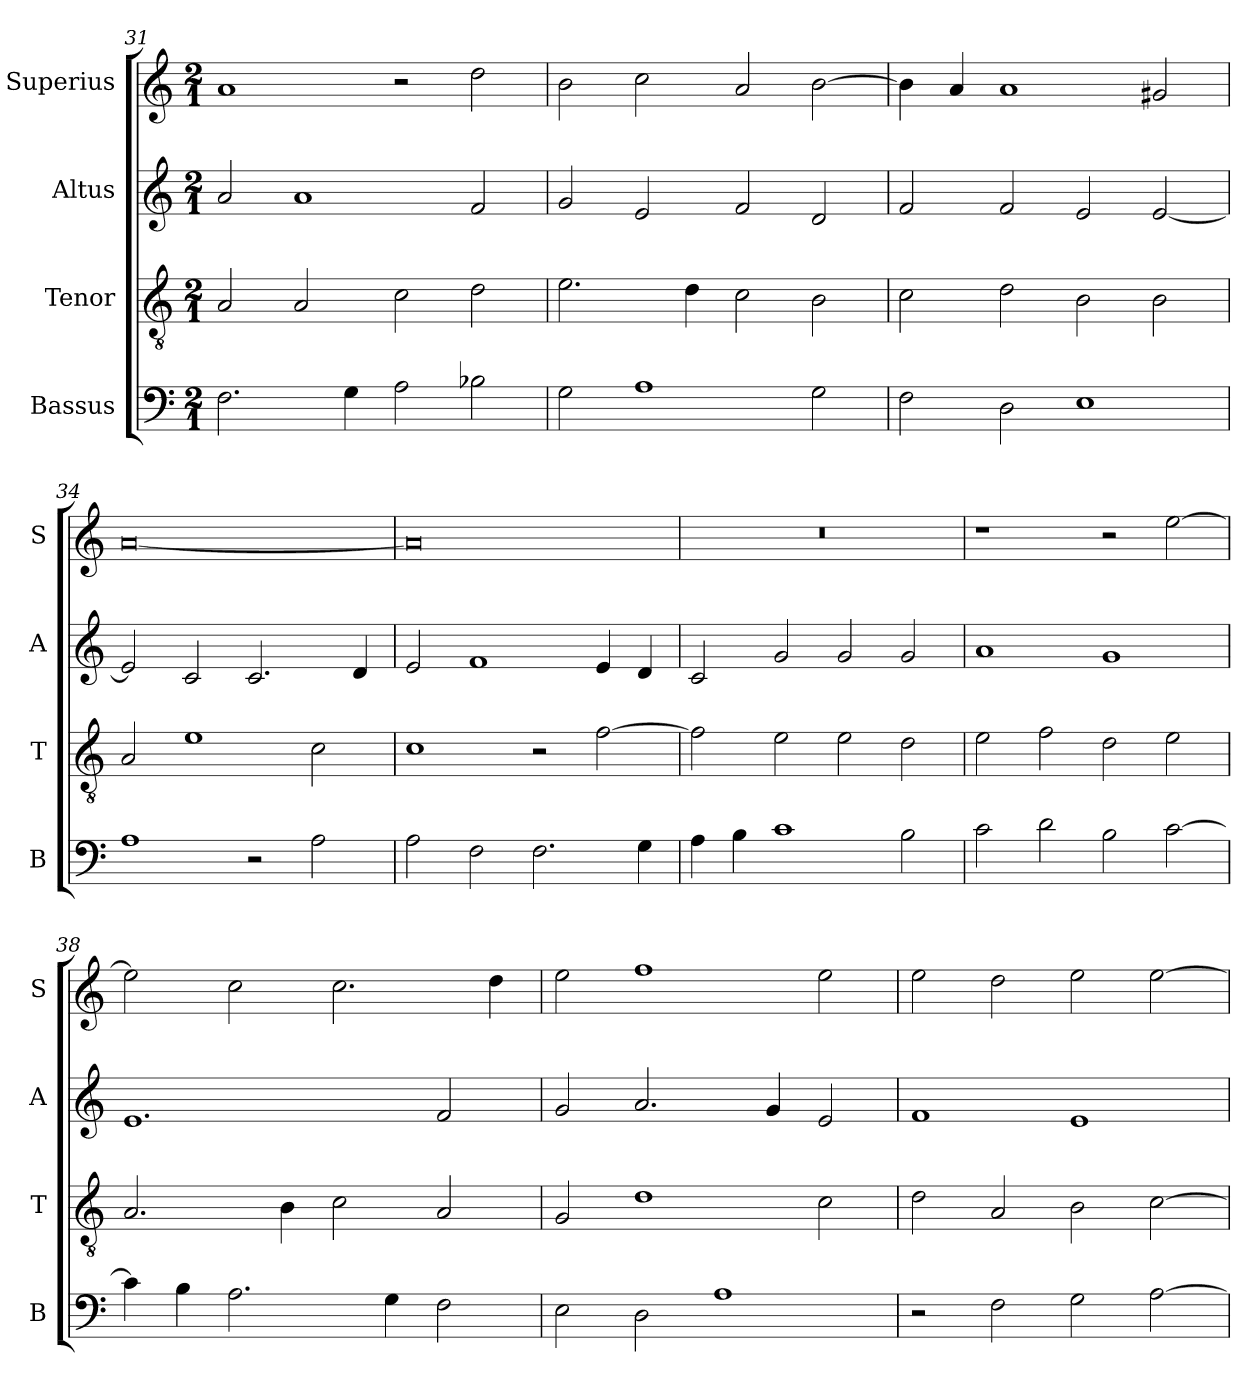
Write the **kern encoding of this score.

**kern	**kern	**kern	**kern
*part4	*part3	*part2	*part1
*staff4	*staff3	*staff2	*staff1
*I"Bassus	*I"Tenor	*I"Altus	*I"Superius
*I'B	*I'T	*I'A	*I'S
*clefF4	*clefGv2	*clefG2	*clefG2
*k[]	*k[]	*k[]	*k[]
*C:	*C:	*C:	*C:
*M2/1	*M2/1	*M2/1	*M2/1
=31	=31	=31	=31
2.F	2A	2a	1a
.	2A	1a	.
4G	.	.	.
2A	2c	.	2r
2B-X	2d	2f	2dd
=32	=32	=32	=32
2G	2.e	2g	2b
1A	.	2e	2cc
.	4d	.	.
.	2c	2f	2a
2G	2B	2d	[2b
=33	=33	=33	=33
2F	2c	2f	4b]
.	.	.	4a
2D	2d	2f	1a
1E	2B	2e	.
.	2B	[2e	2g#X
=34	=34	=34	=34
1A	2A	2e]	[0a
.	1e	2c	.
2r	.	2.c	.
2A	2c	.	.
.	.	4d	.
=35	=35	=35	=35
2A	1c	2e	0a]
2F	.	1f	.
2.F	2r	.	.
.	[2f	4e	.
4G	.	4d	.
=36	=36	=36	=36
4A	2f]	2c	0r
4B	.	.	.
1c	2e	2g	.
.	2e	2g	.
2B	2d	2g	.
=37	=37	=37	=37
2c	2e	1a	1r
2d	2f	.	.
2B	2d	1g	2r
[2c	2e	.	[2ee
=38	=38	=38	=38
4c]	2.A	1.e	2ee]
4B	.	.	.
2.A	.	.	2cc
.	4B	.	.
.	2c	.	2.cc
4G	.	.	.
2F	2A	2f	.
.	.	.	4dd
=39	=39	=39	=39
2E	2G	2g	2ee
2D	1d	2.a	1ff
1A	.	.	.
.	.	4g	.
.	2c	2e	2ee
=40	=40	=40	=40
2r	2d	1f	2ee
2F	2A	.	2dd
2G	2B	1e	2ee
[2A	[2c	.	[2ee
=	=	=	=
*-	*-	*-	*-
